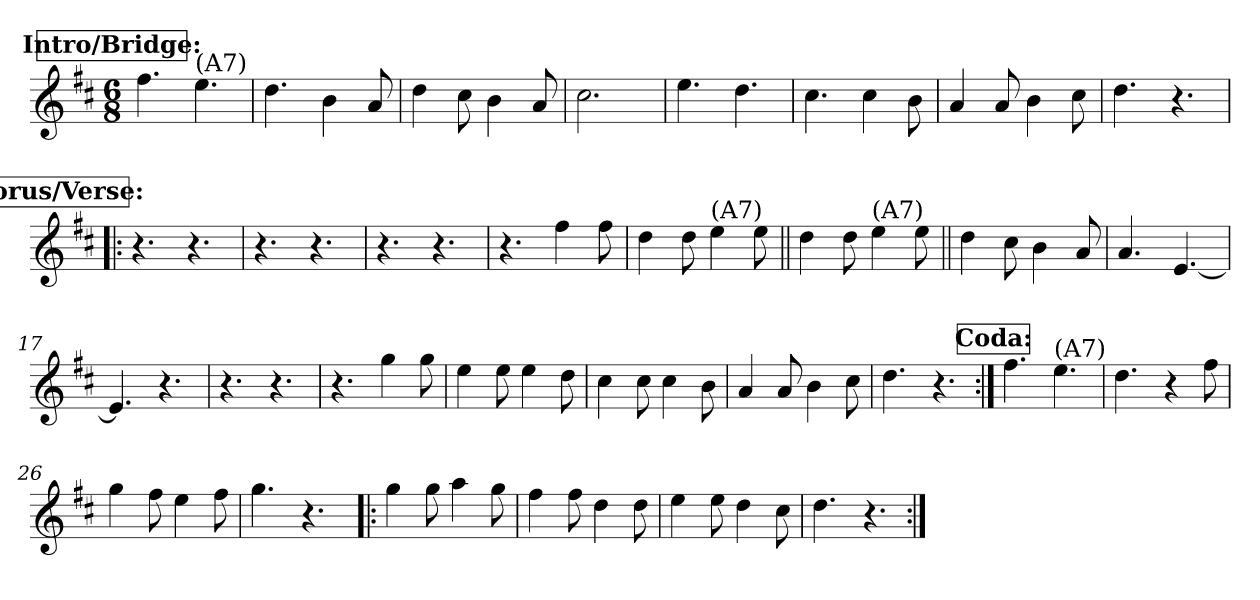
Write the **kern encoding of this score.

**kern
*part1
*staff1
*clefG2
*k[f#c#]
*D:
*M6/8
!!LO:REH:place=s1:a:B:fs=14:t=Intro/Bridge&colon;
=1
4.ff#\
!LO:TX:a:t=(A7)
4.ee\
=2
4.dd\
4b\
8a/
=3
4dd\
8cc#\
4b\
8a/
=4
2.cc#\
=5
4.ee\
4.dd\
=6
4.cc#\
4cc#\
8b\
=7
4a/
8a/
4b\
8cc#\
=8
4.dd\
4.r
!!LO:REH:place=s1:a:B:fs=14:t=Chorus/Verse&colon;
=9!|:
4.r
4.r
=10
4.r
4.r
=11
4.r
4.r
!!LO:LB:g=z
=12
4.r
4ff#\
8ff#\
=13
4dd\
8dd\
!LO:TX:a:t=(A7)
4ee\
8ee\
=14||
4dd\
8dd\
!LO:TX:a:t=(A7)
4ee\
8ee\
=15||
4dd\
8cc#\
4b\
8a/
=16
4.a/
[4.e/
=17
4.e/]
4.r
=18
4.r
4.r
=19
4.r
4gg\
8gg\
=20
4ee\
8ee\
4ee\
8dd\
=21
4cc#\
8cc#\
4cc#\
8b\
=22
4a/
8a/
4b\
8cc#\
!!LO:LB:g=z
=23
4.dd\
4.r
!!LO:REH:place=s1:a:B:fs=14:t=Coda&colon;
=24:|!
4.ff#\
!LO:TX:a:t=(A7)
4.ee\
=25
4.dd\
4r
8ff#\
=26
4gg\
8ff#\
4ee\
8ff#\
=27
4.gg\
4.r
=28!|:
4gg\
8gg\
4aa\
8gg\
=29
4ff#\
8ff#\
4dd\
8dd\
=30
4ee\
8ee\
4dd\
8cc#\
=31
4.dd\
4.r
=:|!
*-
